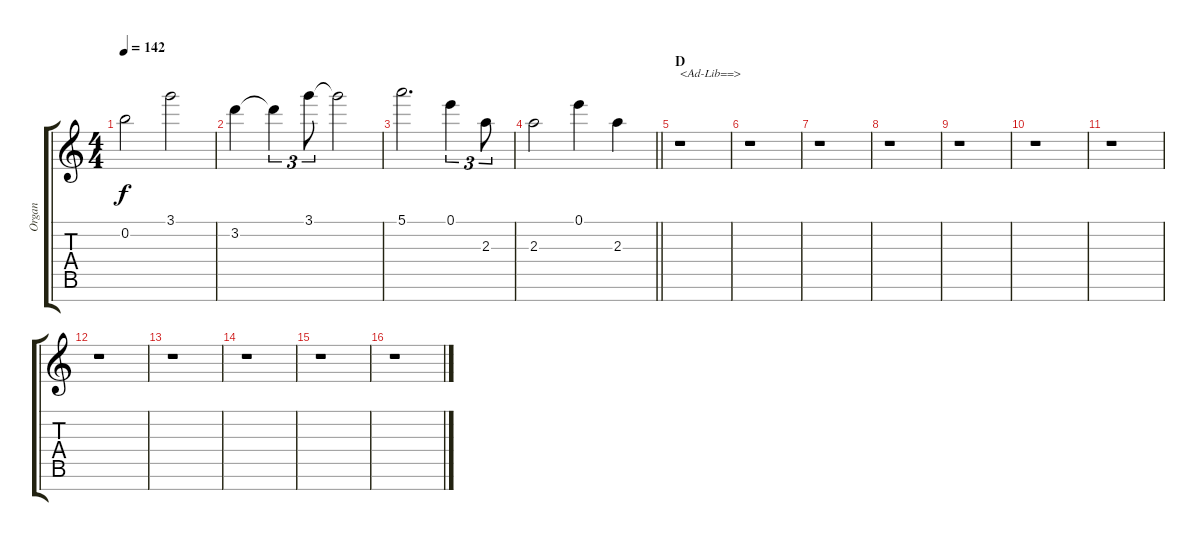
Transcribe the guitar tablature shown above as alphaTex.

\track ("Organ" "Organ") {instrument rockorgan}
\staff {score tabs}
\tuning (E6 B5 G5 D5 A4 E4 B3) {hide}
\ts (4 4)
\tempo 142
\clef g2
\ks c
0.2.2{dy f} 3.1.2 |
3.2.4 3.2{t}.4{tu (3 2)} 3.1.8{tu (3 2)} 3.1{t}.2 |
5.1.2{d} 0.1.4{tu (3 2)} 2.3.8{tu (3 2)} |
\barLineRight lightlight
2.3.2 0.1.4 2.3.4 |
\section ("" "D")
r.1{txt "<Ad-Lib==>"} |
r.1 |
r.1 |
r.1 |
r.1 |
r.1 |
r.1 |
r.1 |
r.1 |
r.1 |
r.1 |
r.1
